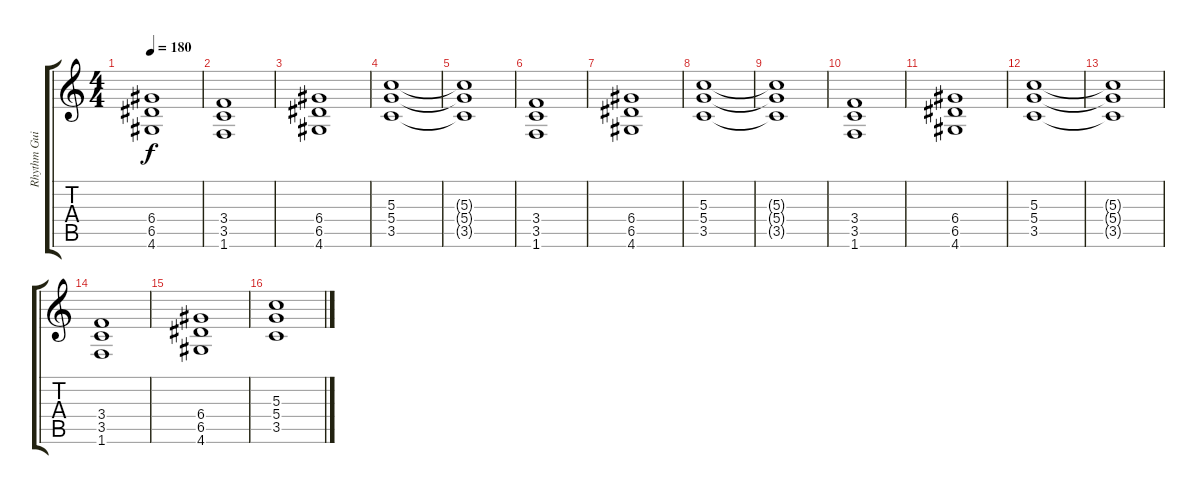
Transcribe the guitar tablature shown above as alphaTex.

\track ("Rhythm Guitar" "Rhythm Gui") {instrument distortionguitar}
\staff {score tabs}
\tuning (E4 B3 G3 D3 A2 E2) {hide}
\ts (4 4)
\tempo 180
\clef g2
\ks c
(6.4{t} 6.5{t} 4.6{t}).1{dy f} |
(3.4 3.5 1.6).1 |
(6.4 6.5 4.6).1 |
(5.3 5.4 3.5).1 |
(5.3{t} 5.4{t} 3.5{t}).1 |
(3.4 3.5 1.6).1 |
(6.4 6.5 4.6).1 |
(5.3 5.4 3.5).1 |
(5.3{t} 5.4{t} 3.5{t}).1 |
(3.4 3.5 1.6).1 |
(6.4 6.5 4.6).1 |
(5.3 5.4 3.5).1 |
(5.3{t} 5.4{t} 3.5{t}).1 |
(3.4 3.5 1.6).1 |
(6.4 6.5 4.6).1 |
(5.3 5.4 3.5).1
